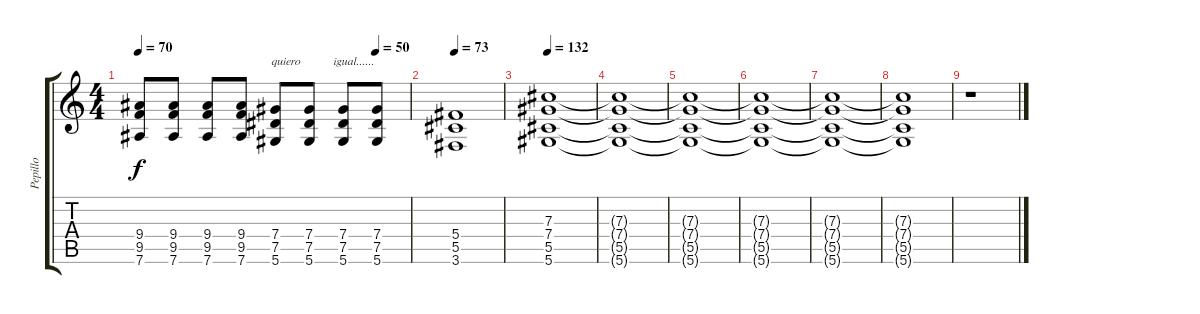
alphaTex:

\track ("Pepillo" "Pepillo") {instrument distortionguitar}
\staff {score tabs}
\tuning (Eb4 Bb3 Gb3 Db3 Ab2 Eb2) {hide}
\ts (4 4)
\tempo 70
\tempo (50 0.875)
\clef g2
\ks c
(9.4 9.5 7.6).8{dy f} (9.4 9.5 7.6).8 (9.4 9.5 7.6).8 (9.4 9.5 7.6).8{txt "          quiero           igual......"} (7.4 7.5 5.6).8 (7.4 7.5 5.6).8 (7.4 7.5 5.6).8 (7.4 7.5 5.6).8 |
\tempo 73
(5.4 5.5 3.6).1 |
\tempo 132
(7.3 7.4 5.5 5.6).1 |
(7.3{t} 7.4{t} 5.5{t} 5.6{t}).1{volume 9} |
(7.3{t} 7.4{t} 5.5{t} 5.6{t}).1{volume 6} |
(7.3{t} 7.4{t} 5.5{t} 5.6{t}).1{volume 3} |
(7.3{t} 7.4{t} 5.5{t} 5.6{t}).1{volume 2} |
(7.3{t} 7.4{t} 5.5{t} 5.6{t}).1{volume 1} |
r.1
